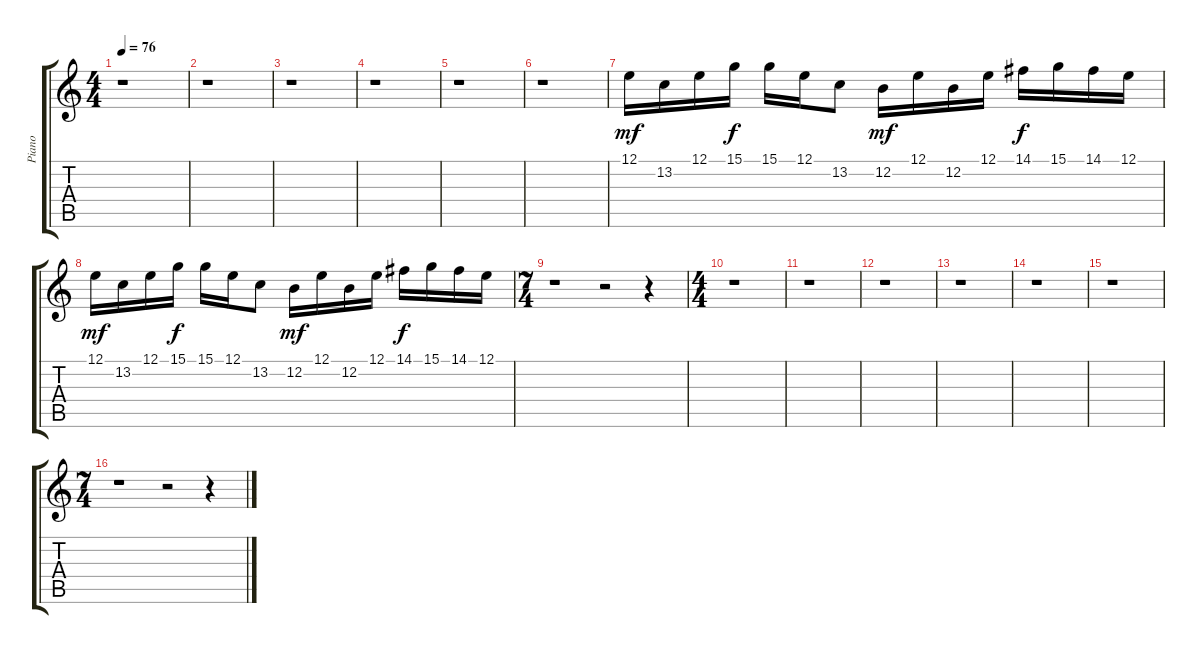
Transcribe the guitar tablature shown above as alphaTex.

\track ("Piano" "Piano") {instrument acousticgrandpiano}
\staff {score tabs}
\tuning (E4 B3 G3 D3 A2 E2) {hide}
\ts (4 4)
\tempo 76
\clef g2
\ks c
r.1{dy mf} |
r.1 |
r.1 |
r.1 |
r.1 |
r.1 |
12.1.16{volume 16 instrument acousticgrandpiano} 13.2.16 12.1.16 15.1.16{dy f} 15.1.16 12.1.16 13.2.8 12.2.16{dy mf} 12.1.16 12.2.16 12.1.16 14.1.16{dy f} 15.1.16 14.1.16 12.1.16 |
12.1.16{dy mf} 13.2.16 12.1.16 15.1.16{dy f} 15.1.16 12.1.16 13.2.8 12.2.16{dy mf} 12.1.16 12.2.16 12.1.16 14.1.16{dy f} 15.1.16 14.1.16 12.1.16 |
\ts (7 4)
r.1 r.2 r.4 |
\ts (4 4)
r.1 |
r.1 |
r.1 |
r.1 |
r.1 |
r.1 |
\ts (7 4)
r.1 r.2 r.4
